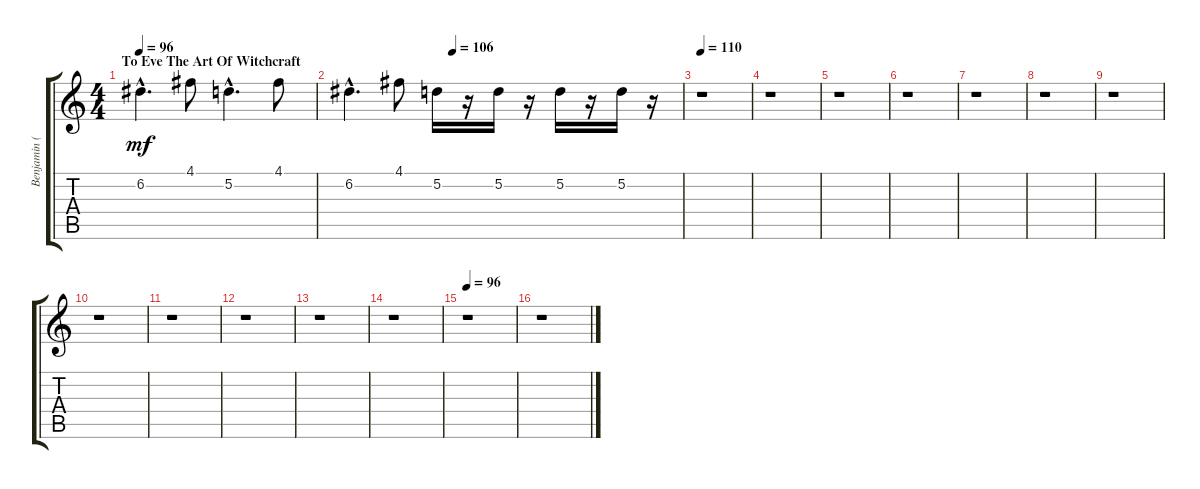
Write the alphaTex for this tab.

\track ("Benjamin (KeybHigh)" "Benjamin (") {instrument churchorgan}
\staff {score tabs}
\tuning (D5 A4 F4 C4 G3 D3) {hide}
\ts (4 4)
\section ("" "To Eve The Art Of Witchcraft")
\tempo 96
\clef g2
\ks c
6.2{hac}.4{d dy mf volume 12 balance 7 instrument churchorgan} 4.1.8 5.2{hac}.4{d} 4.1.8 |
\tempo (106 0.3125)
6.2{hac}.4{d} 4.1.8 5.2.16 r.16 5.2.16 r.16 5.2.16 r.16 5.2.16 r.16 |
\tempo 110
r.1 |
r.1 |
r.1 |
r.1 |
r.1 |
r.1 |
r.1 |
r.1 |
r.1 |
r.1 |
r.1 |
r.1 |
\tempo 96
r.1 |
r.1
